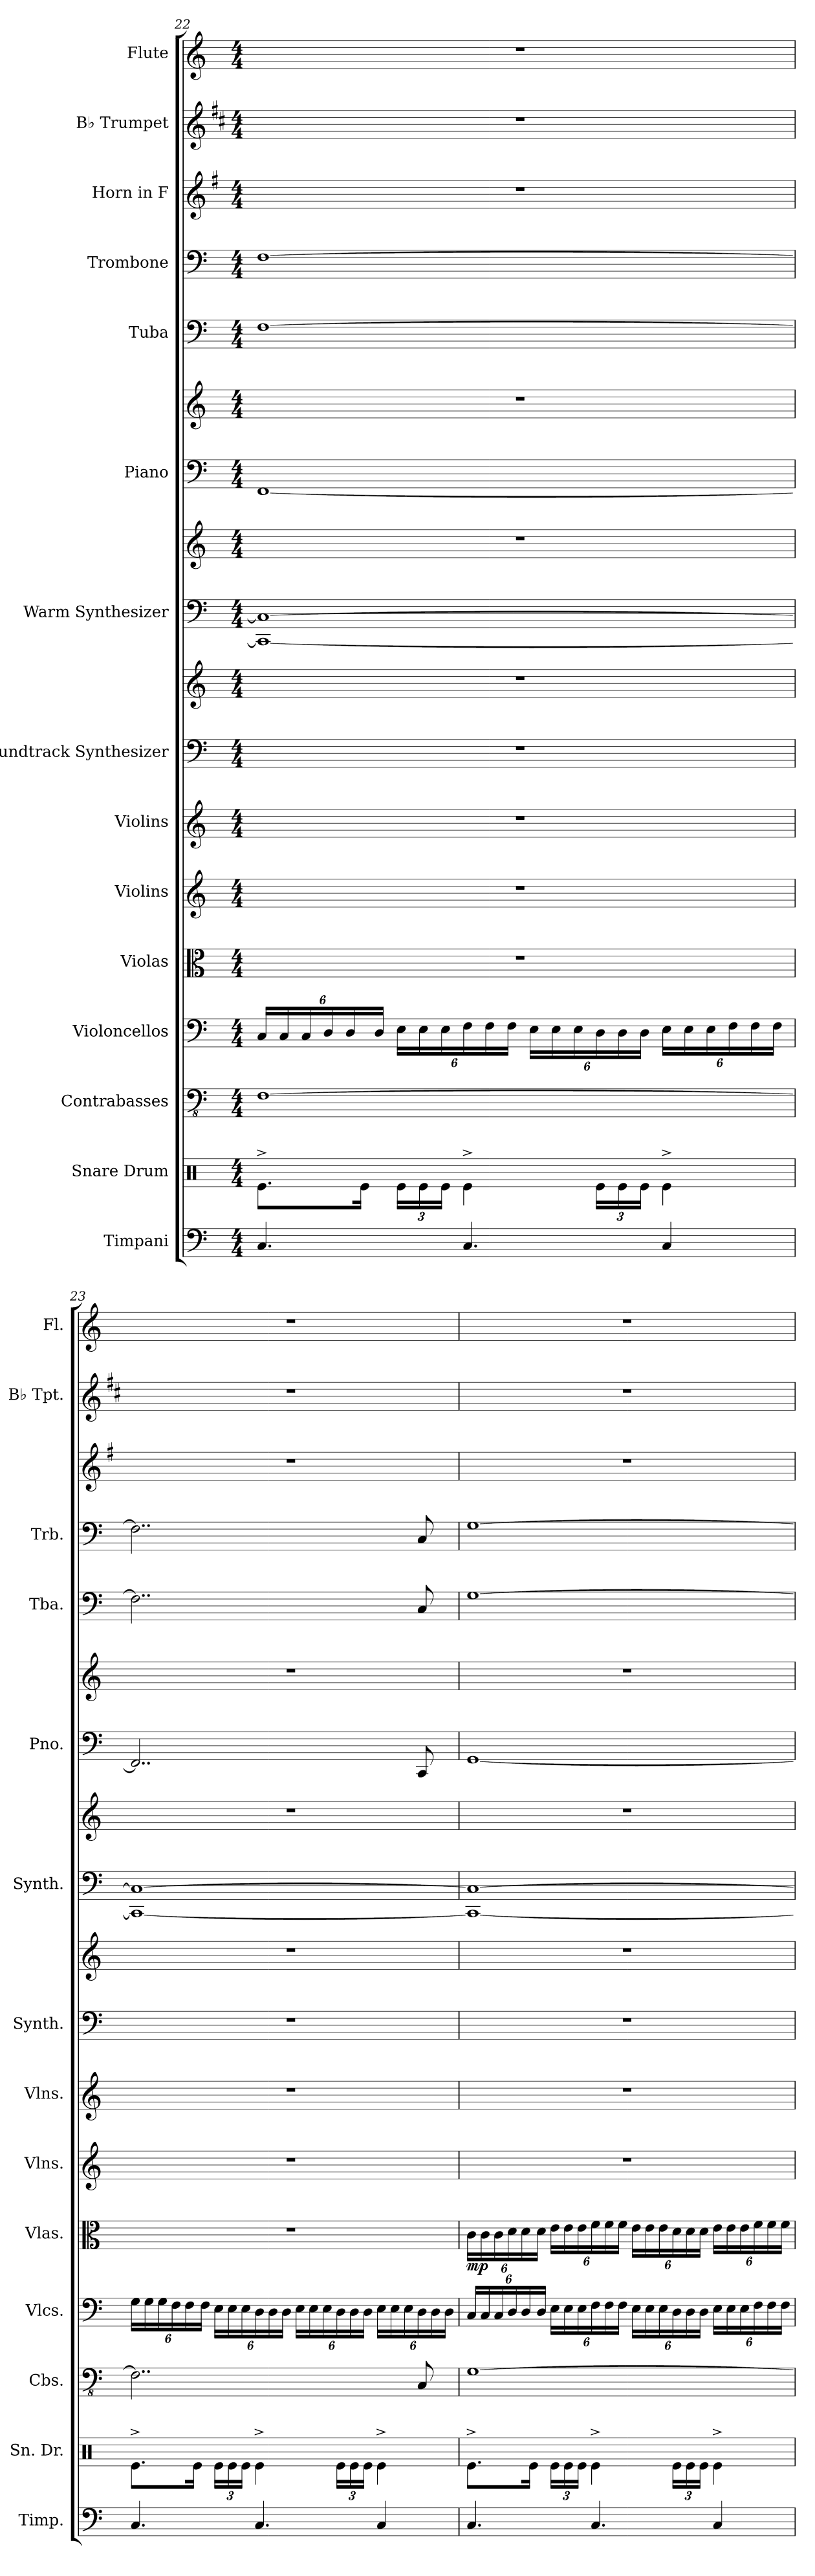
**kern	**kern	**kern	**kern	**kern	**dynam	**kern	**kern	**kern	**kern	**kern	**kern	**kern	**kern	**kern	**kern	**kern	**kern	**kern
*part15	*part14	*part13	*part12	*part11	*part11	*part10	*part9	*part8	*part8	*part7	*part7	*part6	*part6	*part5	*part4	*part3	*part2	*part1
*staff18	*staff17	*staff16	*staff15	*staff14	*staff14	*staff13	*staff12	*staff11	*staff10	*staff9	*staff8	*staff7	*staff6	*staff5	*staff4	*staff3	*staff2	*staff1
*I"Timpani	*I"Snare Drum	*I"Contrabasses	*I"Violoncellos	*I"Violas	*	*I"Violins	*I"Violins	*I"Soundtrack Synthesizer	*	*I"Warm Synthesizer	*	*I"Piano	*	*I"Tuba	*I"Trombone	*I"Horn in F	*I"B♭ Trumpet	*I"Flute
*I'Timp.	*I'Sn. Dr.	*I'Cbs.	*I'Vlcs.	*I'Vlas.	*	*I'Vlns.	*I'Vlns.	*I'Synth.	*	*I'Synth.	*	*I'Pno.	*	*I'Tba.	*I'Trb.	*	*I'B♭ Tpt.	*I'Fl.
!!LO:PB:g=z
*clefF4	*clefX	*clefFv4	*clefF4	*clefC3	*	*clefG2	*clefG2	*clefF4	*clefG2	*clefF4	*clefG2	*clefF4	*clefG2	*clefF4	*clefF4	*clefG2	*clefG2	*clefG2
*	*	*	*	*	*	*	*	*	*	*	*	*	*	*	*	*ITrd4c7	*ITrd1c2	*
*k[]	*k[]	*k[]	*k[]	*k[]	*	*k[]	*k[]	*k[]	*k[]	*k[]	*k[]	*k[]	*k[]	*k[]	*k[]	*k[]	*k[]	*k[]
*M4/4	*M4/4	*M4/4	*M4/4	*M4/4	*	*M4/4	*M4/4	*M4/4	*M4/4	*M4/4	*M4/4	*M4/4	*M4/4	*M4/4	*M4/4	*M4/4	*M4/4	*M4/4
*	*	*	*Xbrackettup	*	*	*	*	*	*	*	*	*	*	*	*	*	*	*
=22	=22	=22	=22	=22	=22	=22	=22	=22	=22	=22	=22	=22	=22	=22	=22	=22	=22	=22
4.C/	8.Re^\L	[1FF	24C/LL	1r	.	1r	1r	1r	1r	1CC_ 1C_	1r	[1FF	1r	[1F	[1F	1r	1r	1r
.	.	.	24C/	.	.	.	.	.	.	.	.	.	.	.	.	.	.	.
.	.	.	24C/	.	.	.	.	.	.	.	.	.	.	.	.	.	.	.
.	.	.	24D/	.	.	.	.	.	.	.	.	.	.	.	.	.	.	.
.	.	.	24D/	.	.	.	.	.	.	.	.	.	.	.	.	.	.	.
.	16Re\Jk	.	.	.	.	.	.	.	.	.	.	.	.	.	.	.	.	.
.	.	.	24D/JJ	.	.	.	.	.	.	.	.	.	.	.	.	.	.	.
*	*Xbrackettup	*	*	*	*	*	*	*	*	*	*	*	*	*	*	*	*	*
.	24Re\LL	.	24E\LL	.	.	.	.	.	.	.	.	.	.	.	.	.	.	.
.	24Re\	.	24E\	.	.	.	.	.	.	.	.	.	.	.	.	.	.	.
.	24Re\JJ	.	24E\	.	.	.	.	.	.	.	.	.	.	.	.	.	.	.
4.C/	4Re^\	.	24F\	.	.	.	.	.	.	.	.	.	.	.	.	.	.	.
.	.	.	24F\	.	.	.	.	.	.	.	.	.	.	.	.	.	.	.
.	.	.	24F\JJ	.	.	.	.	.	.	.	.	.	.	.	.	.	.	.
.	.	.	24E\LL	.	.	.	.	.	.	.	.	.	.	.	.	.	.	.
.	.	.	24E\	.	.	.	.	.	.	.	.	.	.	.	.	.	.	.
.	.	.	24E\	.	.	.	.	.	.	.	.	.	.	.	.	.	.	.
.	24Re\LL	.	24D\	.	.	.	.	.	.	.	.	.	.	.	.	.	.	.
.	24Re\	.	24D\	.	.	.	.	.	.	.	.	.	.	.	.	.	.	.
.	24Re\JJ	.	24D\JJ	.	.	.	.	.	.	.	.	.	.	.	.	.	.	.
4C/	4Re^\	.	24E\LL	.	.	.	.	.	.	.	.	.	.	.	.	.	.	.
.	.	.	24E\	.	.	.	.	.	.	.	.	.	.	.	.	.	.	.
.	.	.	24E\	.	.	.	.	.	.	.	.	.	.	.	.	.	.	.
.	.	.	24F\	.	.	.	.	.	.	.	.	.	.	.	.	.	.	.
.	.	.	24F\	.	.	.	.	.	.	.	.	.	.	.	.	.	.	.
.	.	.	24F\JJ	.	.	.	.	.	.	.	.	.	.	.	.	.	.	.
!!LO:PB:g=z
=23	=23	=23	=23	=23	=23	=23	=23	=23	=23	=23	=23	=23	=23	=23	=23	=23	=23	=23
4.C/	8.Re^\L	2..FF\]	24G\LL	1r	.	1r	1r	1r	1r	1CC_ 1C_	1r	2..FF/]	1r	2..F\]	2..F\]	1r	1r	1r
.	.	.	24G\	.	.	.	.	.	.	.	.	.	.	.	.	.	.	.
.	.	.	24G\	.	.	.	.	.	.	.	.	.	.	.	.	.	.	.
.	.	.	24F\	.	.	.	.	.	.	.	.	.	.	.	.	.	.	.
.	.	.	24F\	.	.	.	.	.	.	.	.	.	.	.	.	.	.	.
.	16Re\Jk	.	.	.	.	.	.	.	.	.	.	.	.	.	.	.	.	.
.	.	.	24F\JJ	.	.	.	.	.	.	.	.	.	.	.	.	.	.	.
.	24Re\LL	.	24E\LL	.	.	.	.	.	.	.	.	.	.	.	.	.	.	.
.	24Re\	.	24E\	.	.	.	.	.	.	.	.	.	.	.	.	.	.	.
.	24Re\JJ	.	24E\	.	.	.	.	.	.	.	.	.	.	.	.	.	.	.
4.C/	4Re^\	.	24D\	.	.	.	.	.	.	.	.	.	.	.	.	.	.	.
.	.	.	24D\	.	.	.	.	.	.	.	.	.	.	.	.	.	.	.
.	.	.	24D\JJ	.	.	.	.	.	.	.	.	.	.	.	.	.	.	.
.	.	.	24E\LL	.	.	.	.	.	.	.	.	.	.	.	.	.	.	.
.	.	.	24E\	.	.	.	.	.	.	.	.	.	.	.	.	.	.	.
.	.	.	24E\	.	.	.	.	.	.	.	.	.	.	.	.	.	.	.
.	24Re\LL	.	24D\	.	.	.	.	.	.	.	.	.	.	.	.	.	.	.
.	24Re\	.	24D\	.	.	.	.	.	.	.	.	.	.	.	.	.	.	.
.	24Re\JJ	.	24D\JJ	.	.	.	.	.	.	.	.	.	.	.	.	.	.	.
4C/	4Re^\	.	24E\LL	.	.	.	.	.	.	.	.	.	.	.	.	.	.	.
.	.	.	24E\	.	.	.	.	.	.	.	.	.	.	.	.	.	.	.
.	.	.	24E\	.	.	.	.	.	.	.	.	.	.	.	.	.	.	.
.	.	8CC/	24D\	.	.	.	.	.	.	.	.	8CC/	.	8C/	8C/	.	.	.
.	.	.	24D\	.	.	.	.	.	.	.	.	.	.	.	.	.	.	.
.	.	.	24D\JJ	.	.	.	.	.	.	.	.	.	.	.	.	.	.	.
!!LO:PB:g=z
=24	=24	=24	=24	=24	=24	=24	=24	=24	=24	=24	=24	=24	=24	=24	=24	=24	=24	=24
*	*	*	*	*Xbrackettup	*	*	*	*	*	*	*	*	*	*	*	*	*	*
!	!	!	!	!	!LO:DY:b	!	!	!	!	!	!	!	!	!	!	!	!	!
4.C/	8.Re^\L	[1GG	24C/LL	24c\LL	mp	1r	1r	1r	1r	1CC_ 1C_	1r	[1GG	1r	[1G	[1G	1r	1r	1r
.	.	.	24C/	24c\	.	.	.	.	.	.	.	.	.	.	.	.	.	.
.	.	.	24C/	24c\	.	.	.	.	.	.	.	.	.	.	.	.	.	.
.	.	.	24D/	24d\	.	.	.	.	.	.	.	.	.	.	.	.	.	.
.	.	.	24D/	24d\	.	.	.	.	.	.	.	.	.	.	.	.	.	.
.	16Re\Jk	.	.	.	.	.	.	.	.	.	.	.	.	.	.	.	.	.
.	.	.	24D/JJ	24d\JJ	.	.	.	.	.	.	.	.	.	.	.	.	.	.
.	24Re\LL	.	24E\LL	24e\LL	.	.	.	.	.	.	.	.	.	.	.	.	.	.
.	24Re\	.	24E\	24e\	.	.	.	.	.	.	.	.	.	.	.	.	.	.
.	24Re\JJ	.	24E\	24e\	.	.	.	.	.	.	.	.	.	.	.	.	.	.
4.C/	4Re^\	.	24F\	24f\	.	.	.	.	.	.	.	.	.	.	.	.	.	.
.	.	.	24F\	24f\	.	.	.	.	.	.	.	.	.	.	.	.	.	.
.	.	.	24F\JJ	24f\JJ	.	.	.	.	.	.	.	.	.	.	.	.	.	.
.	.	.	24E\LL	24e\LL	.	.	.	.	.	.	.	.	.	.	.	.	.	.
.	.	.	24E\	24e\	.	.	.	.	.	.	.	.	.	.	.	.	.	.
.	.	.	24E\	24e\	.	.	.	.	.	.	.	.	.	.	.	.	.	.
.	24Re\LL	.	24D\	24d\	.	.	.	.	.	.	.	.	.	.	.	.	.	.
.	24Re\	.	24D\	24d\	.	.	.	.	.	.	.	.	.	.	.	.	.	.
.	24Re\JJ	.	24D\JJ	24d\JJ	.	.	.	.	.	.	.	.	.	.	.	.	.	.
4C/	4Re^\	.	24E\LL	24e\LL	.	.	.	.	.	.	.	.	.	.	.	.	.	.
.	.	.	24E\	24e\	.	.	.	.	.	.	.	.	.	.	.	.	.	.
.	.	.	24E\	24e\	.	.	.	.	.	.	.	.	.	.	.	.	.	.
.	.	.	24F\	24f\	.	.	.	.	.	.	.	.	.	.	.	.	.	.
.	.	.	24F\	24f\	.	.	.	.	.	.	.	.	.	.	.	.	.	.
.	.	.	24F\JJ	24f\JJ	.	.	.	.	.	.	.	.	.	.	.	.	.	.
=	=	=	=	=	=	=	=	=	=	=	=	=	=	=	=	=	=	=
*-	*-	*-	*-	*-	*-	*-	*-	*-	*-	*-	*-	*-	*-	*-	*-	*-	*-	*-
